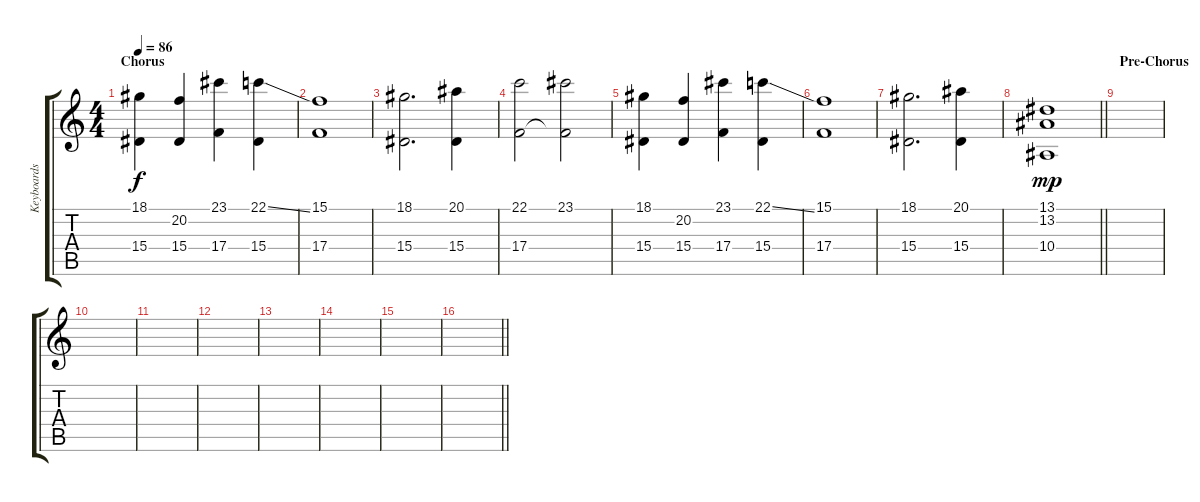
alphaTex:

\track ("Keyboards" "Keyboards") {instrument stringensemble1}
\staff {score tabs}
\tuning (D4 A3 F3 C3 G2 D2) {hide}
\ts (4 4)
\section ("" "Chorus")
\tempo 86
\clef g2
\ks c
(18.1 15.4).4{dy f} (20.2 15.4).4 (23.1 17.4).4 (22.1{ss} 15.4).4 |
(15.1 17.4).1 |
(18.1 15.4).2{d} (20.1 15.4).4 |
(22.1 17.4).2 (23.1 17.4{t}).2 |
(18.1 15.4).4 (20.2 15.4).4 (23.1 17.4).4 (22.1{ss} 15.4).4 |
(15.1 17.4).1 |
(18.1 15.4).2{d} (20.1 15.4).4 |
\barLineRight lightlight
(13.1 13.2 10.4).1{dy mp} |
\section ("" "Pre-Chorus")
|
|
|
|
|
|
|
\barLineRight lightlight
